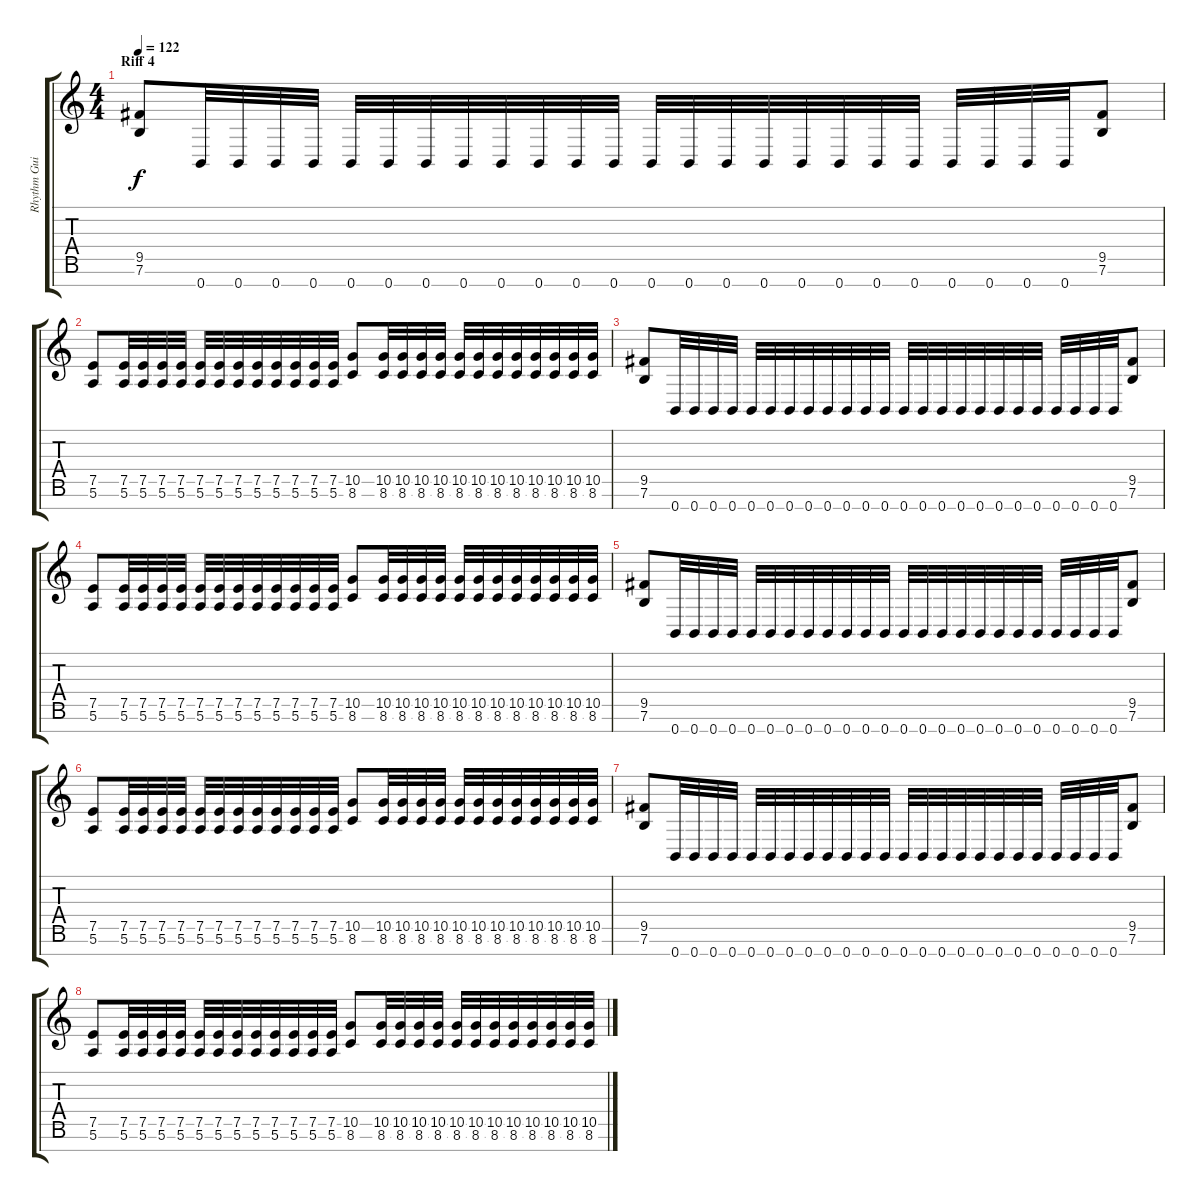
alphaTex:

\track ("Rhythm Guitar 1" "Rhythm Gui") {instrument distortionguitar}
\staff {score tabs}
\tuning (E4 B3 G3 D3 A2 E2 B1) {hide}
\ts (4 4)
\section ("" "Riff 4")
\tempo 122
\clef g2
\ks c
(9.5 7.6).8{dy f} 0.7.32 0.7.32 0.7.32 0.7.32 0.7.32 0.7.32 0.7.32 0.7.32 0.7.32 0.7.32 0.7.32 0.7.32 0.7.32 0.7.32 0.7.32 0.7.32 0.7.32 0.7.32 0.7.32 0.7.32 0.7.32 0.7.32 0.7.32 0.7.32 (9.5 7.6).8 |
(7.5 5.6).8 (7.5 5.6).32 (7.5 5.6).32 (7.5 5.6).32 (7.5 5.6).32 (7.5 5.6).32 (7.5 5.6).32 (7.5 5.6).32 (7.5 5.6).32 (7.5 5.6).32 (7.5 5.6).32 (7.5 5.6).32 (7.5 5.6).32 (10.5 8.6).8 (10.5 8.6).32 (10.5 8.6).32 (10.5 8.6).32 (10.5 8.6).32 (10.5 8.6).32 (10.5 8.6).32 (10.5 8.6).32 (10.5 8.6).32 (10.5 8.6).32 (10.5 8.6).32 (10.5 8.6).32 (10.5 8.6).32 |
(9.5 7.6).8 0.7.32 0.7.32 0.7.32 0.7.32 0.7.32 0.7.32 0.7.32 0.7.32 0.7.32 0.7.32 0.7.32 0.7.32 0.7.32 0.7.32 0.7.32 0.7.32 0.7.32 0.7.32 0.7.32 0.7.32 0.7.32 0.7.32 0.7.32 0.7.32 (9.5 7.6).8 |
(7.5 5.6).8 (7.5 5.6).32 (7.5 5.6).32 (7.5 5.6).32 (7.5 5.6).32 (7.5 5.6).32 (7.5 5.6).32 (7.5 5.6).32 (7.5 5.6).32 (7.5 5.6).32 (7.5 5.6).32 (7.5 5.6).32 (7.5 5.6).32 (10.5 8.6).8 (10.5 8.6).32 (10.5 8.6).32 (10.5 8.6).32 (10.5 8.6).32 (10.5 8.6).32 (10.5 8.6).32 (10.5 8.6).32 (10.5 8.6).32 (10.5 8.6).32 (10.5 8.6).32 (10.5 8.6).32 (10.5 8.6).32 |
(9.5 7.6).8 0.7.32 0.7.32 0.7.32 0.7.32 0.7.32 0.7.32 0.7.32 0.7.32 0.7.32 0.7.32 0.7.32 0.7.32 0.7.32 0.7.32 0.7.32 0.7.32 0.7.32 0.7.32 0.7.32 0.7.32 0.7.32 0.7.32 0.7.32 0.7.32 (9.5 7.6).8 |
(7.5 5.6).8 (7.5 5.6).32 (7.5 5.6).32 (7.5 5.6).32 (7.5 5.6).32 (7.5 5.6).32 (7.5 5.6).32 (7.5 5.6).32 (7.5 5.6).32 (7.5 5.6).32 (7.5 5.6).32 (7.5 5.6).32 (7.5 5.6).32 (10.5 8.6).8 (10.5 8.6).32 (10.5 8.6).32 (10.5 8.6).32 (10.5 8.6).32 (10.5 8.6).32 (10.5 8.6).32 (10.5 8.6).32 (10.5 8.6).32 (10.5 8.6).32 (10.5 8.6).32 (10.5 8.6).32 (10.5 8.6).32 |
(9.5 7.6).8 0.7.32 0.7.32 0.7.32 0.7.32 0.7.32 0.7.32 0.7.32 0.7.32 0.7.32 0.7.32 0.7.32 0.7.32 0.7.32 0.7.32 0.7.32 0.7.32 0.7.32 0.7.32 0.7.32 0.7.32 0.7.32 0.7.32 0.7.32 0.7.32 (9.5 7.6).8 |
(7.5 5.6).8 (7.5 5.6).32 (7.5 5.6).32 (7.5 5.6).32 (7.5 5.6).32 (7.5 5.6).32 (7.5 5.6).32 (7.5 5.6).32 (7.5 5.6).32 (7.5 5.6).32 (7.5 5.6).32 (7.5 5.6).32 (7.5 5.6).32 (10.5 8.6).8 (10.5 8.6).32 (10.5 8.6).32 (10.5 8.6).32 (10.5 8.6).32 (10.5 8.6).32 (10.5 8.6).32 (10.5 8.6).32 (10.5 8.6).32 (10.5 8.6).32 (10.5 8.6).32 (10.5 8.6).32 (10.5 8.6).32
